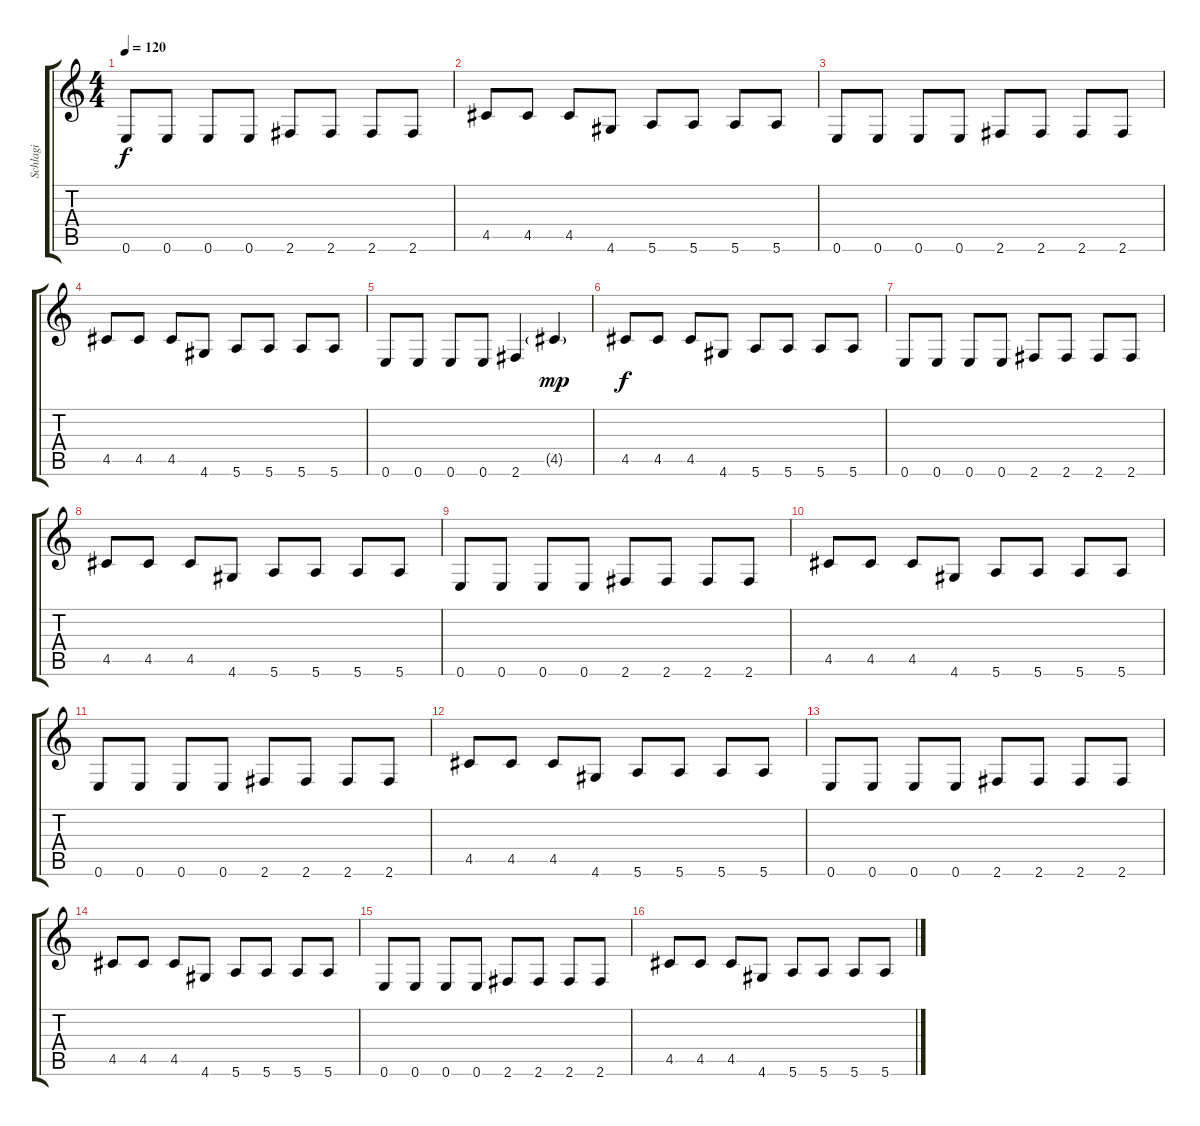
\track ("Schlagi" "Schlagi") {instrument electricbasspick}
\staff {score tabs}
\tuning (E4 B3 G3 D3 A2 E2) {hide}
\ts (4 4)
\tempo 120
\clef g2
\ks c
0.6.8{dy f} 0.6.8 0.6.8 0.6.8 2.6.8 2.6.8 2.6.8 2.6.8 |
4.5.8 4.5.8 4.5.8 4.6.8 5.6.8 5.6.8 5.6.8 5.6.8 |
0.6.8 0.6.8 0.6.8 0.6.8 2.6.8 2.6.8 2.6.8 2.6.8 |
4.5.8 4.5.8 4.5.8 4.6.8 5.6.8 5.6.8 5.6.8 5.6.8 |
0.6.8 0.6.8 0.6.8 0.6.8 2.6.4 4.5{g}.4{dy mp} |
4.5.8{dy f} 4.5.8 4.5.8 4.6.8 5.6.8 5.6.8 5.6.8 5.6.8 |
0.6.8 0.6.8 0.6.8 0.6.8 2.6.8 2.6.8 2.6.8 2.6.8 |
4.5.8 4.5.8 4.5.8 4.6.8 5.6.8 5.6.8 5.6.8 5.6.8 |
0.6.8 0.6.8 0.6.8 0.6.8 2.6.8 2.6.8 2.6.8 2.6.8 |
4.5.8 4.5.8 4.5.8 4.6.8 5.6.8 5.6.8 5.6.8 5.6.8 |
0.6.8 0.6.8 0.6.8 0.6.8 2.6.8 2.6.8 2.6.8 2.6.8 |
4.5.8 4.5.8 4.5.8 4.6.8 5.6.8 5.6.8 5.6.8 5.6.8 |
0.6.8 0.6.8 0.6.8 0.6.8 2.6.8 2.6.8 2.6.8 2.6.8 |
4.5.8 4.5.8 4.5.8 4.6.8 5.6.8 5.6.8 5.6.8 5.6.8 |
0.6.8 0.6.8 0.6.8 0.6.8 2.6.8 2.6.8 2.6.8 2.6.8 |
4.5.8 4.5.8 4.5.8 4.6.8 5.6.8 5.6.8 5.6.8 5.6.8
